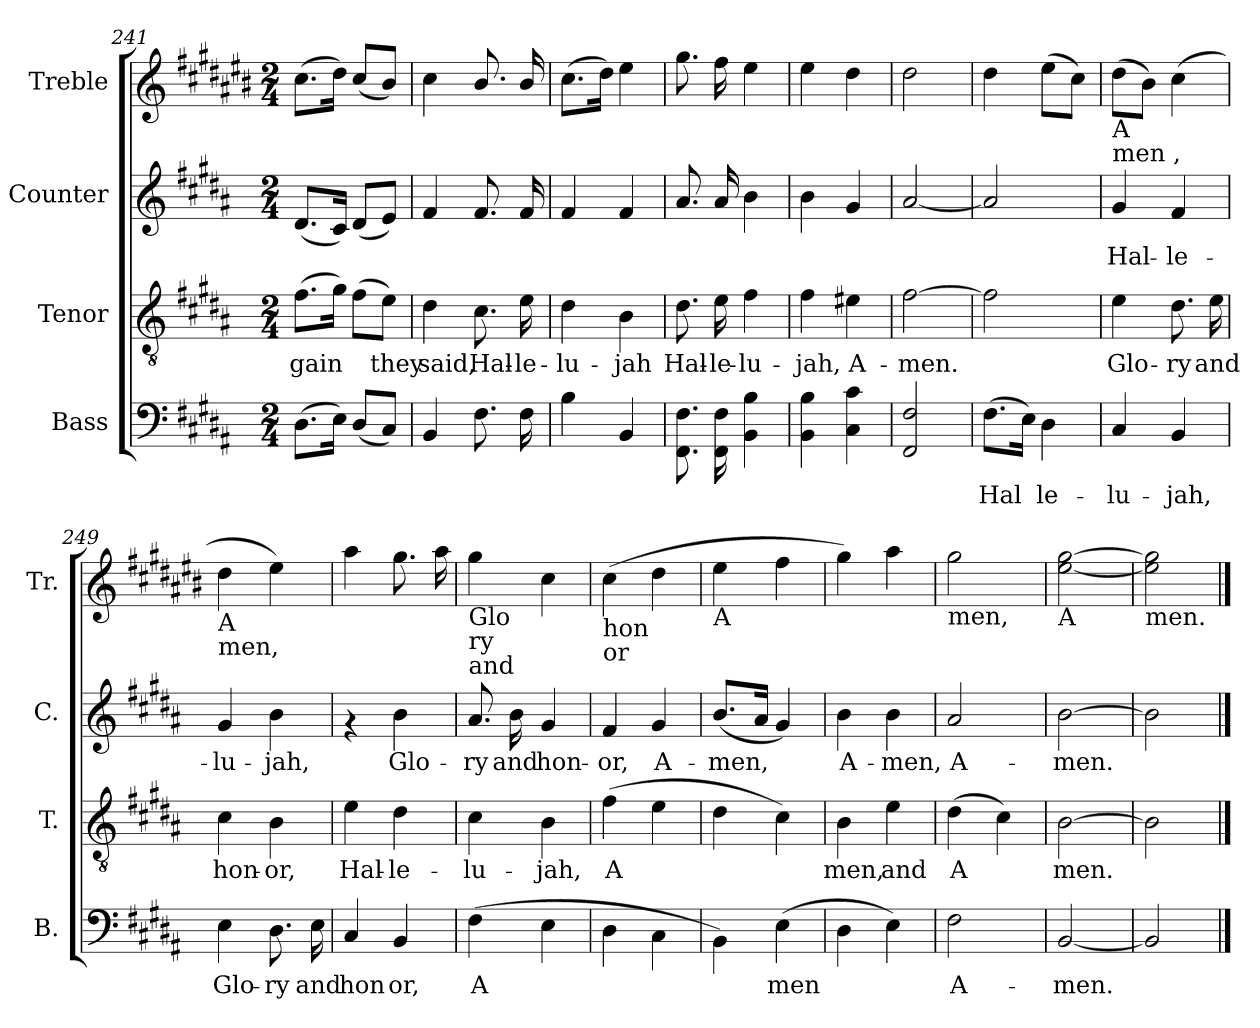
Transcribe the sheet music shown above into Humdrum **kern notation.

**kern	**text	**kern	**text	**kern	**text	**kern
*part4	*part4	*part3	*part3	*part2	*part2	*part1
*staff4	*staff4	*staff3	*staff3	*staff2	*staff2	*staff1
*I"Bass	*	*I"Tenor	*	*I"Counter	*	*I"Treble
*I'B.	*	*I'T.	*	*I'C.	*	*I'Tr.
*clefF4	*	*clefGv2	*	*clefG2	*	*clefG2
*	*	*	*	*	*	*ITrd1c2
*k[f#c#g#d#a#]	*	*k[f#c#g#d#a#]	*	*k[f#c#g#d#a#]	*	*k[f#c#g#d#a#]
*B:	*	*B:	*	*B:	*	*B:
*M2/4	*	*M2/4	*	*M2/4	*	*M2/4
=241	=241	=241	=241	=241	=241	=241
!	!LO:LY:b:cj	!	!LO:LY:b:cj	!	!LO:LY:b:cj	!
(>8.D#\L	.	(>8.f#\L	-gain	(<8.d#/L	.	(>8.b\L
!	!LO:LY:b:cj	!	!LO:LY:b:cj	!	!LO:LY:b:cj	!
16E\J)	.	16g#\J)	.	16c#/J)	.	16cc#\J)
!	!LO:LY:b:cj	!	!LO:LY:b:cj	!	!LO:LY:b:cj	!
(<8D#/L	.	(>8f#\L	.	(<8d#/L	.	(<8b/L
!	!LO:LY:b:cj	!	!LO:LY:b:cj	!	!LO:LY:b:cj	!
8C#/J)	.	8e\J)	they	8e/J)	.	8a#/J)
!!LO:LB:g=z
=242	=242	=242	=242	=242	=242	=242
!	!LO:LY:b:cj	!	!LO:LY:b:cj	!	!LO:LY:b:cj	!
4BB/	.	4d#\	said,	4f#/	.	4b\
!	!LO:LY:b:cj	!	!LO:LY:b:cj	!	!LO:LY:b:cj	!
8.F#\	.	8.c#\	Hal-	8.f#/	.	8.a#/
!	!LO:LY:b:cj	!	!LO:LY:b:cj	!	!LO:LY:b:cj	!
16F#\	.	16e\	-le-	16f#/	.	16a#/
=243	=243	=243	=243	=243	=243	=243
!	!LO:LY:b:cj	!	!LO:LY:b:cj	!	!LO:LY:b:cj	!
4B\	.	4d#\	-lu-	4f#/	.	(>8.b\L
.	.	.	.	.	.	16cc#\J)
!	!LO:LY:b:cj	!	!LO:LY:b:cj	!	!LO:LY:b:cj	!
4BB/	.	4B\	-jah	4f#/	.	4dd#\
=244	=244	=244	=244	=244	=244	=244
!	!LO:LY:b:cj	!	!LO:LY:b:cj	!	!LO:LY:b:cj	!
8.F#\ 8.FF#\	.	8.d#\	Hal-	8.a#/	.	8.ff#\
!	!LO:LY:b:cj	!	!LO:LY:b:cj	!	!LO:LY:b:cj	!
16F#\ 16FF#\	.	16e\	-le-	16a#/	.	16ee\
!	!LO:LY:b:cj	!	!LO:LY:b:cj	!	!LO:LY:b:cj	!
4B\ 4BB\	.	4f#\	-lu-	4b\	.	4dd#\
=245	=245	=245	=245	=245	=245	=245
!	!LO:LY:b:cj	!	!LO:LY:b:cj	!	!LO:LY:b:cj	!
4B\ 4BB\	.	4f#\	-jah,	4b\	.	4dd#\
!	!LO:LY:b:cj	!	!LO:LY:b:cj	!	!LO:LY:b:cj	!
4c#\ 4C#\	.	4e#X\	A-	4g#/	.	4cc#\
=246	=246	=246	=246	=246	=246	=246
!	!LO:LY:b:cj	!	!LO:LY:b:cj	!	!LO:LY:b:cj	!
2F#/ 2FF#/	.	[>2f#\	-men.	[<2a#/	.	2cc#\
=247	=247	=247	=247	=247	=247	=247
!	!LO:LY:b:cj	!	!LO:LY:b:cj	!	!LO:LY:b:cj	!
(>8.F#\L	Hal-	2f#\]	.	2a#/]	.	4cc#\
!	!LO:LY:b:cj	!	!	!	!	!
16E\J)	--	.	.	.	.	.
!	!LO:LY:b:cj	!	!	!	!	!
4D#\	-le-	.	.	.	.	(>8dd#\L
.	.	.	.	.	.	8b\J)
=248	=248	=248	=248	=248	=248	=248
!	!	!	!	!	!	!LO:TX:b:t=A
!	!	!	!	!	!	!LO:TX:b:t=men ,
!	!LO:LY:b:cj	!	!LO:LY:b:cj	!	!LO:LY:b:cj	!
4C#/	-lu-	4e\	Glo-	4g#/	Hal-	(>8cc#\L
.	.	.	.	.	.	8a#\J)
!	!LO:LY:b:cj	!	!LO:LY:b:cj	!	!LO:LY:b:cj	!
4BB/	-jah,	8.d#\	-ry	4f#/	-le-	(>4b\
!	!	!	!LO:LY:b:cj	!	!	!
.	.	16e\	and	.	.	.
=249	=249	=249	=249	=249	=249	=249
!	!	!	!	!	!	!LO:TX:b:t=A
!	!	!	!	!	!	!LO:TX:b:t=men,
!	!LO:LY:b:cj	!	!LO:LY:b:cj	!	!LO:LY:b:cj	!
4E\	Glo-	4c#\	hon-	4g#/	-lu-	4cc#\
!	!LO:LY:b:cj	!	!LO:LY:b:cj	!	!LO:LY:b:cj	!
8.D#\	-ry	4B\	-or,	4b\	-jah,	4dd#\)
!	!LO:LY:b:cj	!	!	!	!	!
16E\	and	.	.	.	.	.
!!LO:LB:g=z
=250	=250	=250	=250	=250	=250	=250
!	!LO:LY:b:cj	!	!LO:LY:b:cj	!	!	!
4C#/	hon	4e\	Hal-	4rf	.	4gg#\
!	!LO:LY:b:cj	!	!LO:LY:b:cj	!	!LO:LY:b:cj	!
4BB/	or,	4d#\	-le-	4b\	Glo-	8.ff#\
.	.	.	.	.	.	16gg#\
=251	=251	=251	=251	=251	=251	=251
!	!	!	!	!	!	!LO:TX:b:t=Glo
!	!	!	!	!	!	!LO:TX:b:t=ry
!	!	!	!	!	!	!LO:TX:b:t=and
!	!LO:LY:b:cj	!	!LO:LY:b:cj	!	!LO:LY:b:cj	!
(>4F#\	A	4c#\	-lu-	8.a#/	-ry	4ff#\
!	!	!	!	!	!LO:LY:b:cj	!
.	.	.	.	16b\	and	.
!	!LO:LY:b:cj	!	!LO:LY:b:cj	!	!LO:LY:b:cj	!
4E\	.	4B\	-jah,	4g#/	hon-	4b\
=252	=252	=252	=252	=252	=252	=252
!	!	!	!	!	!	!LO:TX:b:t=hon
!	!	!	!	!	!	!LO:TX:b:t=or
!	!LO:LY:b:cj	!	!LO:LY:b:cj	!	!LO:LY:b:cj	!
4D#\	.	(>4f#\	A	4f#/	-or,	(>4b\
!	!LO:LY:b:cj	!	!LO:LY:b:cj	!	!LO:LY:b:cj	!
4C#\	.	4e\	.	4g#/	A-	4cc#\
=253	=253	=253	=253	=253	=253	=253
!	!	!	!	!	!	!LO:TX:b:t=A
!	!LO:LY:b:cj	!	!LO:LY:b:cj	!	!LO:LY:b:cj	!
4BB\)	.	4d#\	.	(<8.b/L	-men,	4dd#\
!	!	!	!	!	!LO:LY:b:cj	!
.	.	.	.	16a#/J	.	.
!	!LO:LY:b:cj	!	!LO:LY:b:cj	!	!LO:LY:b:cj	!
(>4E\	men	4c#\)	.	4g#/)	.	4ee\
=254	=254	=254	=254	=254	=254	=254
!	!LO:LY:b:cj	!	!LO:LY:b:cj	!	!LO:LY:b:cj	!
4D#\	.	4B\	men,	4b\	A-	4ff#\)
!	!LO:LY:b:cj	!	!LO:LY:b:cj	!	!LO:LY:b:cj	!
4E\)	.	4e\	and	4b\	-men,	4gg#\
=255	=255	=255	=255	=255	=255	=255
!	!	!	!	!	!	!LO:TX:b:t=men,
!	!LO:LY:b:cj	!	!LO:LY:b:cj	!	!LO:LY:b:cj	!
2F#\	A-	(>4d#\	A-	2a#/	A-	2ff#\
!	!	!	!LO:LY:b:cj	!	!	!
.	.	4c#\)	--	.	.	.
=256	=256	=256	=256	=256	=256	=256
!	!	!	!	!	!	!LO:TX:b:t=A
!	!LO:LY:b:cj	!	!LO:LY:b:cj	!	!LO:LY:b:cj	!
[<2BB/	-men.	[>2B\	-men.	[>2b\	-men.	[>2ff#\ [<2dd#\
=257	=257	=257	=257	=257	=257	=257
!	!	!	!	!	!	!LO:TX:b:t=men.
!	!LO:LY:b:cj	!	!LO:LY:b:cj	!	!LO:LY:b:cj	!
2BB/]	.	2B\]	.	2b\]	.	2ff#\] 2dd#\]
==	==	==	==	==	==	==
*-	*-	*-	*-	*-	*-	*-
